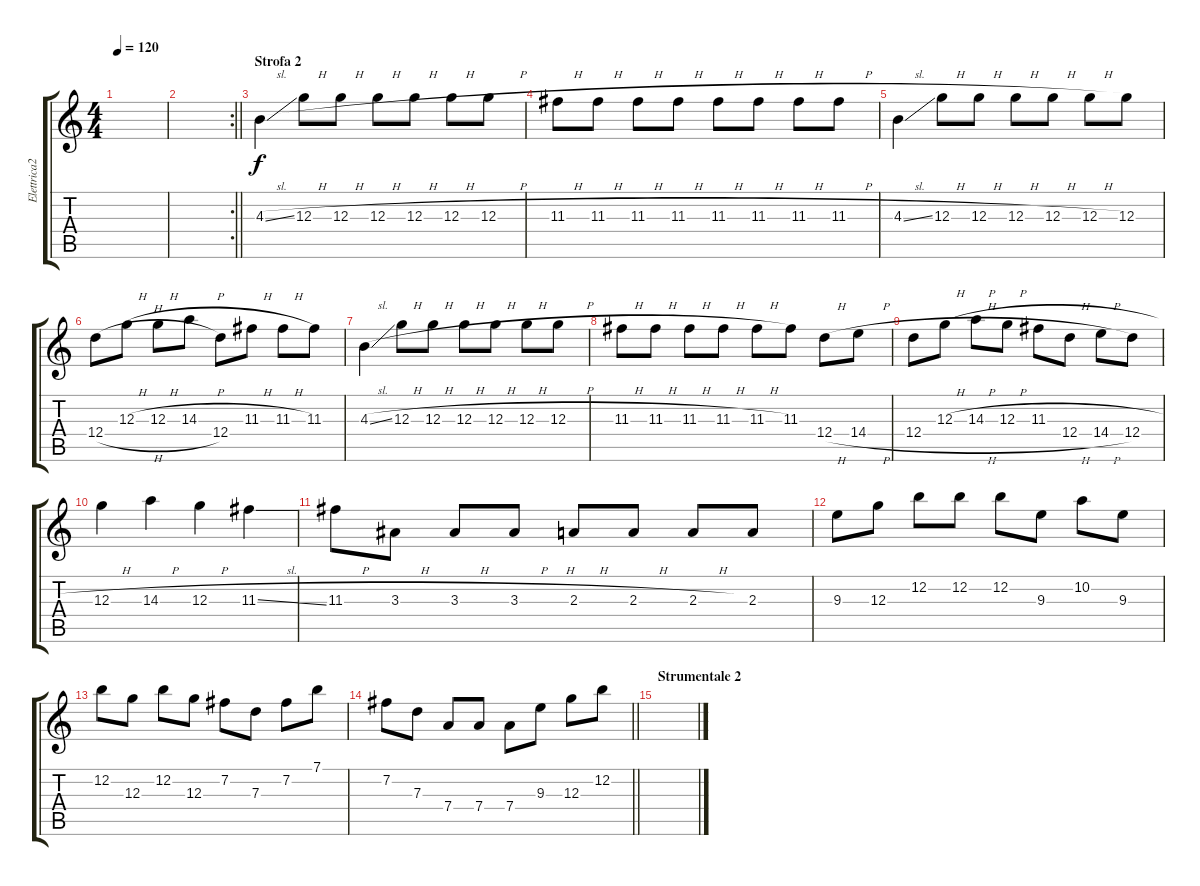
\track ("Elettrica2(clean)" "Elettrica2") {instrument electricguitarjazz}
\staff {score tabs}
\tuning (E4 B3 G3 D3 A2 E2) {hide}
\ts (4 4)
\tempo 120
\clef g2
\ks c
|
\rc 2
\barLineRight lightlight
|
\section ("" "Strofa 2")
4.3{sl}.4 12.3{h}.8 12.3{h}.8 12.3{h}.8 12.3{h}.8 12.3{h}.8 12.3{h}.8 |
11.3{h}.8 11.3{h}.8 11.3{h}.8 11.3{h}.8 11.3{h}.8 11.3{h}.8 11.3{h}.8 11.3{h}.8 |
4.3{sl}.4 12.3{h}.8 12.3{h}.8 12.3{h}.8 12.3{h}.8 12.3{h}.8 12.3.8 |
12.4{h}.8 12.3{h}.8 12.3{h}.8 14.3{h}.8 12.4.8 11.3{h}.8 11.3{h}.8 11.3.8 |
4.3{sl}.4 12.3{h}.8 12.3{h}.8 12.3{h}.8 12.3{h}.8 12.3{h}.8 12.3{h}.8 |
11.3{h}.8 11.3{h}.8 11.3{h}.8 11.3{h}.8 11.3{h}.8 11.3.8 12.4{h}.8 14.4{h}.8 |
12.4{h}.8 12.3{h}.8 14.3{h}.8 12.3{h}.8 11.3{h}.8 12.4{h}.8 14.4{h}.8 12.4.8 |
12.3{h}.4 14.3{h}.4 12.3{h}.4 11.3{sl}.4 |
11.3{h}.8 3.3{h}.8 3.3{h}.8 3.3{h}.8 2.3{h}.8 2.3{h}.8 2.3{h}.8 2.3.8 |
9.3.8 12.3.8 12.2.8 12.2.8 12.2.8 9.3.8 10.2.8 9.3.8 |
12.2.8 12.3.8 12.2.8 12.3.8 7.2.8 7.3.8 7.2.8 7.1.8 |
\barLineRight lightlight
7.2.8 7.3.8 7.4.8 7.4.8 7.4.8 9.3.8 12.3.8 12.2.8 |
\section ("" "Strumentale 2")
